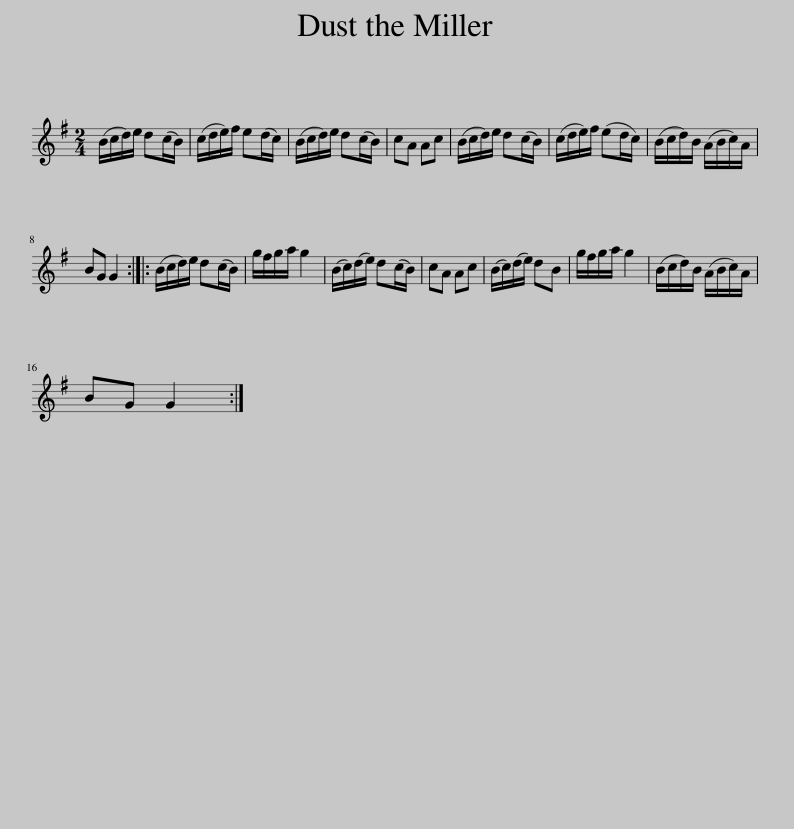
X:1
L:1/8
M:2/4
I:linebreak $
K:G
V:1 treble
V:1
 (B/c/d/)e/ d(c/B/) | (c/d/e/)f/ e(d/c/) | (B/c/d/)e/ d(c/B/) | cA Ac | (B/c/d/)e/ d(c/B/) | %5
 (c/d/e/)f/ (ed/c/) | (B/c/d/)B/ (A/B/c/)A/ |$ BG G2 :: (B/c/d/)e/ d(c/B/) | g/f/g/a/ g2 | %10
 (B/c/)(d/e/) d(c/B/) | cA Ac | (B/c/)(d/e/) dB | g/f/g/a/ g2 | (B/c/d/)B/ (A/B/c/)A/ |$ %15
 BG G2 :| %16
